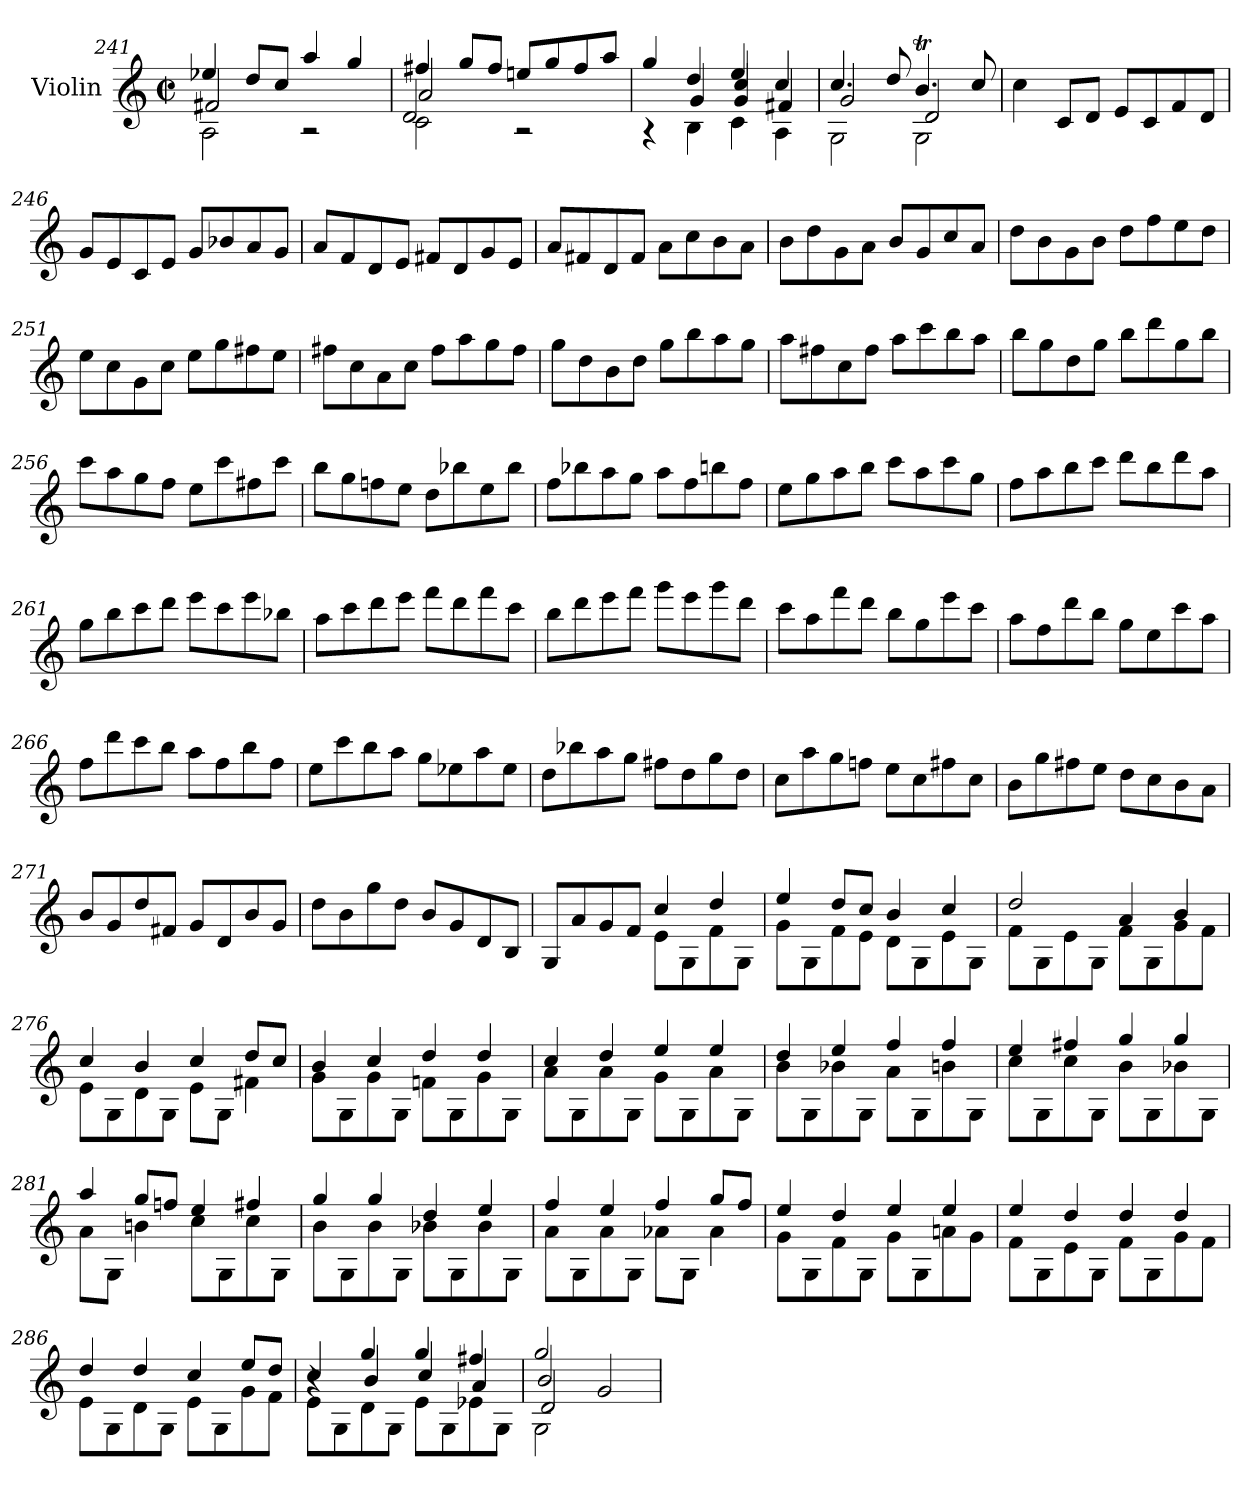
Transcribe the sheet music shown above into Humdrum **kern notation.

**kern
*part1
*staff1
*I"Violin
*I'Vln.
*clefG2
*k[]
*M2/2
*met(c|)
=241
*^
*	*^
4ee-X/	2A\	2f#X/
8dd/L	.	.
8cc/J	.	.
4aa/	2r	2ryy
4gg/	.	.
=242	=242	=242
*	*	*^
4ff#X/	2c\	2a/	2d/
8gg/L	.	.	.
8ff#/J	.	.	.
8een/L	2r	2ryy	2ryy
8gg/	.	.	.
8ff#/	.	.	.
8aa/J	.	.	.
=243	=243	=243	=243
4gg/	4r	4ryy	2ryy
4dd/	4B\	4g/	.
4ee/	4c\	4g/	4cc/
4cc/	4A\	4f#X/	4ryy
*	*	*v	*v
=244	=244	=244
4.cc/	2G\	2g/
8dd/	.	.
4.bt/	2G\	2d/
8cc/	.	.
*v	*v	*v
=245
4cc\
8c/L
8d/J
8e/L
8c/
8f/
8d/J
=246
8g/L
8e/
8c/
8e/J
8g/L
8b-X/
8a/
8g/J
=247
8a/L
8f/
8d/
8e/J
8f#X/L
8d/
8g/
8e/J
=248
8a/L
8f#X/
8d/
8f#/J
8a\L
8cc\
8b\
8a\J
=249
8b\L
8dd\
8g\
8a\J
8b/L
8g/
8cc/
8a/J
=250
8dd\L
8b\
8g\
8b\J
8dd\L
8ff\
8ee\
8dd\J
=251
8ee\L
8cc\
8g\
8cc\J
8ee\L
8gg\
8ff#X\
8ee\J
=252
8ff#X\L
8cc\
8a\
8cc\J
8ff#\L
8aa\
8gg\
8ff#\J
=253
8gg\L
8dd\
8b\
8dd\J
8gg\L
8bb\
8aa\
8gg\J
=254
8aa\L
8ff#X\
8cc\
8ff#\J
8aa\L
8ccc\
8bb\
8aa\J
=255
8bb\L
8gg\
8dd\
8gg\J
8bb\L
8ddd\
8gg\
8bb\J
=256
8ccc\L
8aa\
8gg\
8ff\J
8ee\L
8ccc\
8ff#X\
8ccc\J
=257
8bb\L
8gg\
8ffn\
8ee\J
8dd\L
8bb-X\
8ee\
8bb-\J
=258
8ff\L
8bb-X\
8aa\
8gg\J
8aa\L
8ff\
8bbn\
8ff\J
=259
8ee\L
8gg\
8aa\
8bb\J
8ccc\L
8aa\
8ccc\
8gg\J
=260
8ff\L
8aa\
8bb\
8ccc\J
8ddd\L
8bb\
8ddd\
8aa\J
=261
8gg\L
8bb\
8ccc\
8ddd\J
8eee\L
8ccc\
8eee\
8bb-X\J
=262
8aa\L
8ccc\
8ddd\
8eee\J
8fff\L
8ddd\
8fff\
8ccc\J
=263
8bb\L
8ddd\
8eee\
8fff\J
8ggg\L
8eee\
8ggg\
8ddd\J
=264
8ccc\L
8aa\
8fff\
8ddd\J
8bb\L
8gg\
8eee\
8ccc\J
=265
8aa\L
8ff\
8ddd\
8bb\J
8gg\L
8ee\
8ccc\
8aa\J
=266
8ff\L
8ddd\
8ccc\
8bb\J
8aa\L
8ff\
8bb\
8ff\J
=267
8ee\L
8ccc\
8bb\
8aa\J
8gg\L
8ee-X\
8aa\
8ee-\J
=268
8dd\L
8bb-X\
8aa\
8gg\J
8ff#X\L
8dd\
8gg\
8dd\J
=269
8cc\L
8aa\
8gg\
8ffn\J
8ee\L
8cc\
8ff#X\
8cc\J
=270
8b\L
8gg\
8ff#X\
8ee\J
8dd\L
8cc\
8b\
8a\J
=271
8b/L
8g/
8dd/
8f#X/J
8g/L
8d/
8b/
8g/J
=272
8dd\L
8b\
8gg\
8dd\J
8b/L
8g/
8d/
8B/J
=273
*^
8G/L	2ryy
8a/	.
8g/	.
8f/J	.
4cc/	8e\L
.	8G\
4dd/	8f\
.	8G\J
=274	=274
4ee/	8g\L
.	8G\
8dd/L	8f\
8cc/J	8e\J
4b/	8d\L
.	8G\
4cc/	8e\
.	8G\J
=275	=275
2dd/	8f\L
.	8G\
.	8e\
.	8G\J
4a/	8f\L
.	8G\
4b/	8g\
.	8f\J
=276	=276
4cc/	8e\L
.	8G\
4b/	8d\
.	8G\J
4cc/	8e\L
.	8G\J
8dd/L	4f#X\
8cc/J	.
=277	=277
4b/	8g\L
.	8G\
4cc/	8g\
.	8G\J
4dd/	8fn\L
.	8G\
4dd/	8g\
.	8G\J
=278	=278
4cc/	8a\L
.	8G\
4dd/	8a\
.	8G\J
4ee/	8g\L
.	8G\
4ee/	8a\
.	8G\J
=279	=279
4dd/	8b\L
.	8G\
4ee/	8b-X\
.	8G\J
4ff/	8a\L
.	8G\
4ff/	8bn\
.	8G\J
=280	=280
4ee/	8cc\L
.	8G\
4ff#X/	8cc\
.	8G\J
4gg/	8b\L
.	8G\
4gg/	8b-X\
.	8G\J
=281	=281
4aa/	8a\L
.	8G\J
8gg/L	4bn\
8ffn/J	.
4ee/	8cc\L
.	8G\
4ff#X/	8cc\
.	8G\J
=282	=282
4gg/	8b\L
.	8G\
4gg/	8b\
.	8G\J
4dd/	8b-X\L
.	8G\
4ee/	8b-\
.	8G\J
=283	=283
4ff/	8a\L
.	8G\
4ee/	8a\
.	8G\J
4ff/	8a-X\L
.	8G\J
8gg/L	4a-\
8ff/J	.
=284	=284
4ee/	8g\L
.	8G\
4dd/	8f\
.	8G\J
4ee/	8g\L
.	8G\
4ee/	8an\
.	8g\J
=285	=285
4ee/	8f\L
.	8G\
4dd/	8e\
.	8G\J
4dd/	8f\L
.	8G\
4dd/	8g\
.	8f\J
=286	=286
4dd/	8e\L
.	8G\
4dd/	8d\
.	8G\J
4cc/	8e\L
.	8G\
8ee/L	8g\
8dd/J	8f\J
=287	=287
*	*^
4r	8e\L	4cc/
.	8G\	.
4gg/	8d\	4b/
.	8G\J	.
4gg/	8e\L	4cc/
.	8G\	.
4ff#X/	8e-X\	4a/
.	8G\J	.
=288	=288	=288
*	*	*^
2gg/	2G\	2b/	2d/
2g/	2ryy	2ryy	2ryy
*v	*v	*v	*v
=
*-
